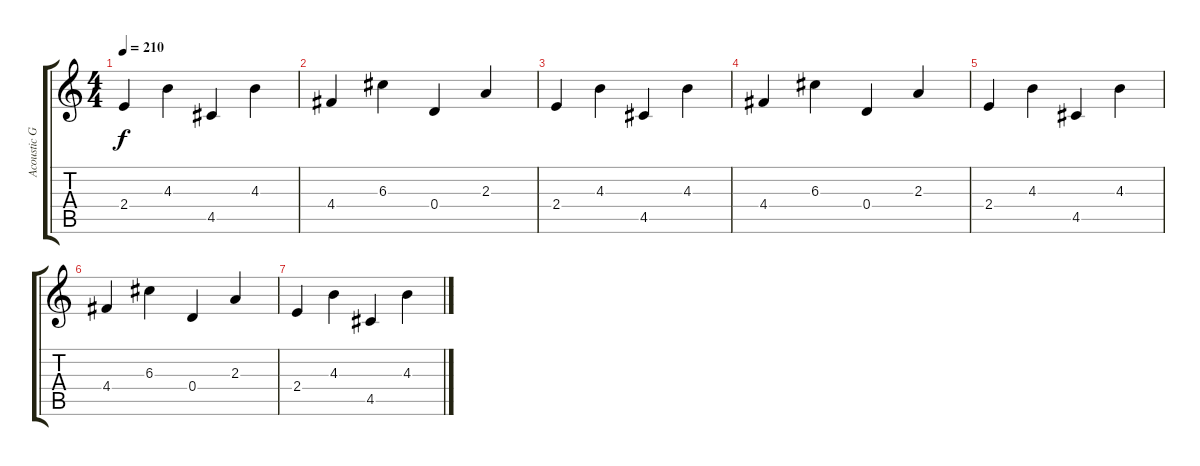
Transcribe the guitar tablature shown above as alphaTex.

\track ("Acoustic Guitar For Bridge" "Acoustic G") {instrument acousticguitarnylon}
\staff {score tabs}
\tuning (E4 B3 G3 D3 A2 E2) {hide}
\ts (4 4)
\tempo 210
\clef g2
\ks c
2.4.4{dy f} 4.3.4 4.5.4 4.3.4 |
4.4.4 6.3.4 0.4.4 2.3.4 |
2.4.4 4.3.4 4.5.4 4.3.4 |
4.4.4 6.3.4 0.4.4 2.3.4 |
2.4.4 4.3.4 4.5.4 4.3.4 |
4.4.4 6.3.4 0.4.4 2.3.4 |
2.4.4 4.3.4 4.5.4 4.3.4
